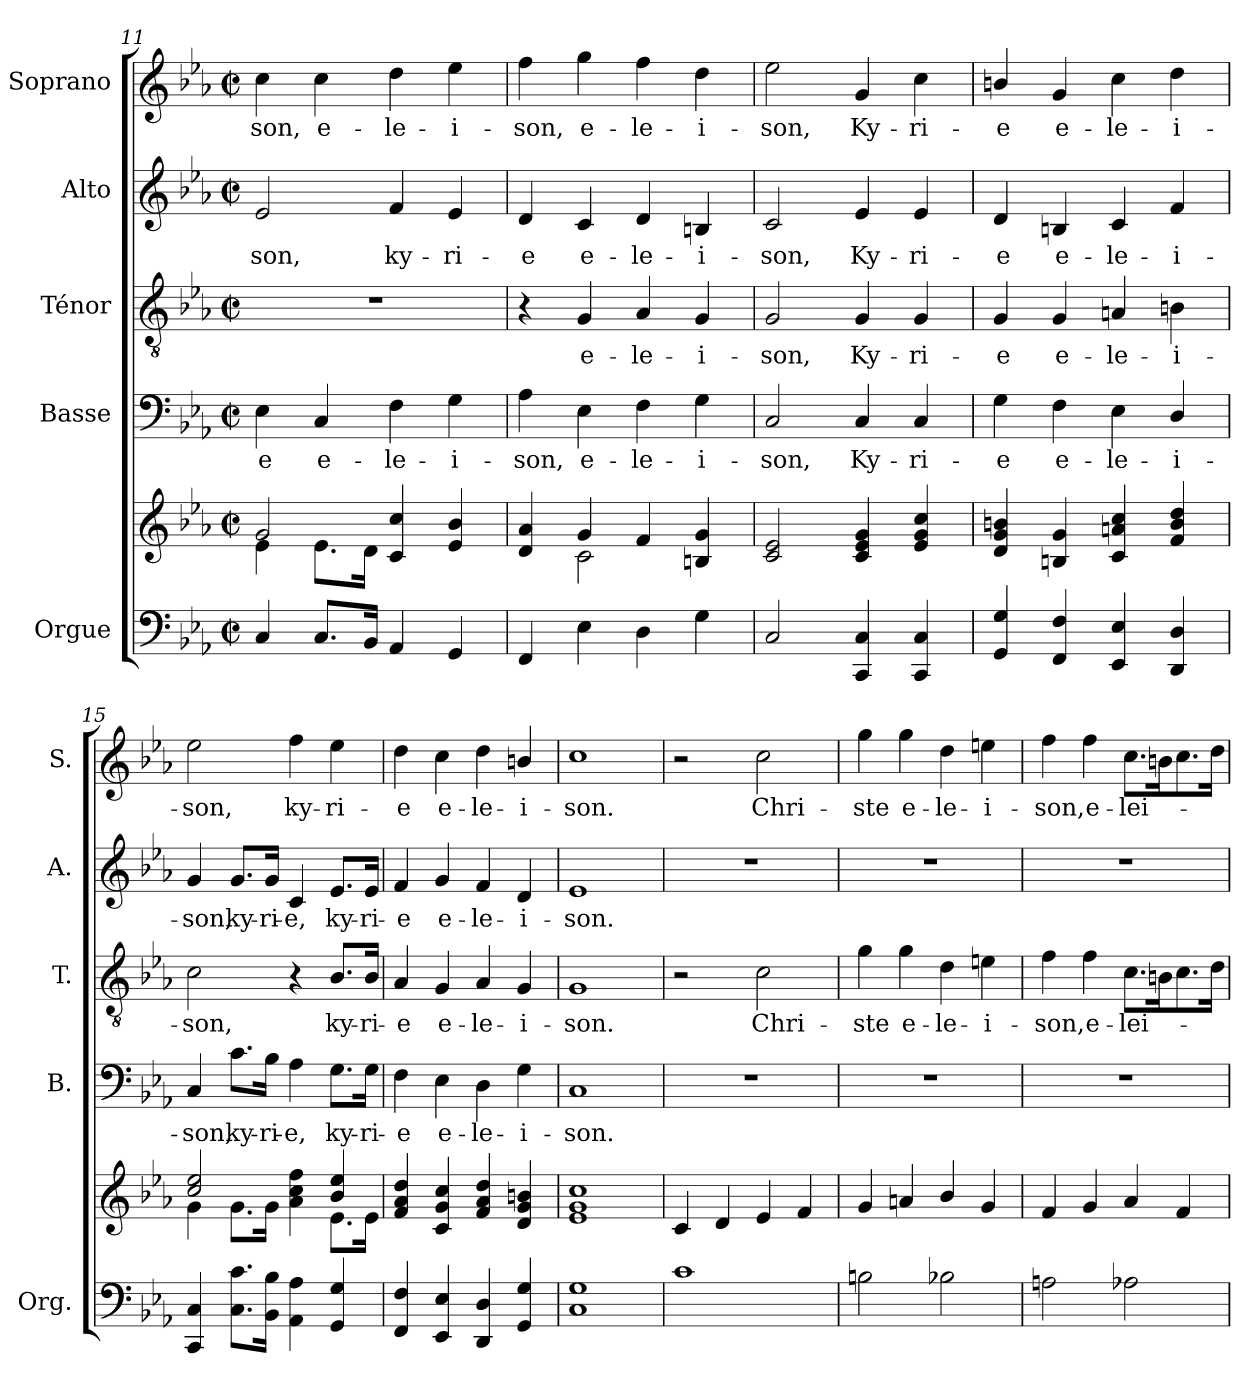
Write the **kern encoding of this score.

**kern	**kern	**kern	**text	**kern	**text	**kern	**text	**kern	**text
*part5	*part5	*part4	*part4	*part3	*part3	*part2	*part2	*part1	*part1
*staff6	*staff5	*staff4	*staff4	*staff3	*staff3	*staff2	*staff2	*staff1	*staff1
*I"Orgue	*	*I"Basse	*	*I"Ténor	*	*I"Alto	*	*I"Soprano	*
*I'Org.	*	*I'B.	*	*I'T.	*	*I'A.	*	*I'S.	*
*clefF4	*clefG2	*clefF4	*	*clefGv2	*	*clefG2	*	*clefG2	*
*k[b-e-a-]	*k[b-e-a-]	*k[b-e-a-]	*	*k[b-e-a-]	*	*k[b-e-a-]	*	*k[b-e-a-]	*
*M2/2	*M2/2	*M2/2	*	*M2/2	*	*M2/2	*	*M2/2	*
*met(c|)	*met(c|)	*met(c|)	*	*met(c|)	*	*met(c|)	*	*met(c|)	*
=11	=11	=11	=11	=11	=11	=11	=11	=11	=11
*	*^	*	*	*	*	*	*	*	*
!	!	!	!	!LO:LY:b	!	!	!	!LO:LY:b	!	!LO:LY:b
4C/	2g/	4e-\	4E-\	-e	1r	.	2e-/	-son,	4cc\	-son,
!	!	!	!	!LO:LY:b	!	!	!	!	!	!LO:LY:b
8.C/L	.	8.e-\L	4C/	e-	.	.	.	.	4cc\	e-
16BB-/Jk	.	16d\Jk	.	.	.	.	.	.	.	.
!	!	!	!	!LO:LY:b	!	!	!	!LO:LY:b	!	!LO:LY:b
4AA-/	4c/ 4cc/	2ryy	4F\	-le-	.	.	4f/	ky-	4dd\	-le-
!	!	!	!	!LO:LY:b	!	!	!	!LO:LY:b	!	!LO:LY:b
4GG/	4e-/ 4b-/	.	4G\	-i-	.	.	4e-/	-ri-	4ee-\	-i-
!!LO:PB:g=z
=12	=12	=12	=12	=12	=12	=12	=12	=12	=12	=12
!	!	!	!	!LO:LY:b	!	!	!	!LO:LY:b	!	!LO:LY:b
4FF/	4d/ 4a-/	4ryy	4A-\	-son,	4r	.	4d/	-e	4ff\	-son,
!	!	!	!	!LO:LY:b	!	!LO:LY:b	!	!LO:LY:b	!	!LO:LY:b
4E-\	4g/	2c\	4E-\	e-	4G/	e-	4c/	e-	4gg\	e-
!	!	!	!	!LO:LY:b	!	!LO:LY:b	!	!LO:LY:b	!	!LO:LY:b
4D\	4f/	.	4F\	-le-	4A-/	-le-	4d/	-le-	4ff\	-le-
!	!	!	!	!LO:LY:b	!	!LO:LY:b	!	!LO:LY:b	!	!LO:LY:b
4G\	4Bn/ 4g/	4ryy	4G\	-i-	4G/	-i-	4Bn/	-i-	4dd\	-i-
=13	=13	=13	=13	=13	=13	=13	=13	=13	=13	=13
!	!	!	!	!LO:LY:b	!	!LO:LY:b	!	!LO:LY:b	!	!LO:LY:b
2C/	2c/ 2e-/	2ryy	2C/	-son,	2G/	-son,	2c/	-son,	2ee-\	-son,
!	!	!	!	!LO:LY:b	!	!LO:LY:b	!	!LO:LY:b	!	!LO:LY:b
4CC/ 4C/	4c/ 4e-/ 4g/	2ryy	4C/	Ky-	4G/	Ky-	4e-/	Ky-	4g/	Ky-
!	!	!	!	!LO:LY:b	!	!LO:LY:b	!	!LO:LY:b	!	!LO:LY:b
4CC/ 4C/	4e-/ 4g/ 4cc/	.	4C/	-ri-	4G/	-ri-	4e-/	-ri-	4cc\	-ri-
*	*v	*v	*	*	*	*	*	*	*	*
=14	=14	=14	=14	=14	=14	=14	=14	=14	=14
!	!	!	!LO:LY:b	!	!LO:LY:b	!	!LO:LY:b	!	!LO:LY:b
4GG/ 4G/	4d/ 4g/ 4bn/	4G\	-e	4G/	-e	4d/	-e	4bn/	-e
!	!	!	!LO:LY:b	!	!LO:LY:b	!	!LO:LY:b	!	!LO:LY:b
4FF/ 4F/	4Bn/ 4g/	4F\	e-	4G/	e-	4Bn/	e-	4g/	e-
!	!	!	!LO:LY:b	!	!LO:LY:b	!	!LO:LY:b	!	!LO:LY:b
4EE-/ 4E-/	4c/ 4an/ 4cc/	4E-\	-le-	4An/	-le-	4c/	-le-	4cc\	-le-
!	!	!	!LO:LY:b	!	!LO:LY:b	!	!LO:LY:b	!	!LO:LY:b
4DD/ 4D/	4f/ 4b/ 4dd/	4D/	-i-	4Bn\	-i-	4f/	-i-	4dd\	-i-
=15	=15	=15	=15	=15	=15	=15	=15	=15	=15
*	*^	*	*	*	*	*	*	*	*
!	!	!	!	!LO:LY:b	!	!LO:LY:b	!	!LO:LY:b	!	!LO:LY:b
4CC/ 4C/	2cc/ 2ee-/	4g\	4C/	-son,	2c\	-son,	4g/	-son,	2ee-\	-son,
!	!	!	!	!LO:LY:b	!	!	!	!LO:LY:b	!	!
8.C\ 8.c\L	.	8.g\L	8.c\L	ky-	.	.	8.g/L	ky-	.	.
!	!	!	!	!LO:LY:b	!	!	!	!LO:LY:b	!	!
16BB-\ 16B-\Jk	.	16g\Jk	16B-\Jk	-ri-	.	.	16g/Jk	-ri-	.	.
!	!	!	!	!LO:LY:b	!	!	!	!LO:LY:b	!	!LO:LY:b
4AA-\ 4A-\	4a-\ 4cc\ 4ff\	4ryy	4A-\	-e,	4r	.	4c/	-e,	4ff\	ky-
!	!	!	!	!LO:LY:b	!	!LO:LY:b	!	!LO:LY:b	!	!LO:LY:b
4GG/ 4G/	4b-/ 4ee-/	8.e-\L	8.G\L	ky-	8.B-/L	ky-	8.e-/L	ky-	4ee-\	-ri-
!	!	!	!	!LO:LY:b	!	!LO:LY:b	!	!LO:LY:b	!	!
.	.	16e-\Jk	16G\Jk	-ri-	16B-/Jk	-ri-	16e-/Jk	-ri-	.	.
=16	=16	=16	=16	=16	=16	=16	=16	=16	=16	=16
!	!	!	!	!LO:LY:b	!	!LO:LY:b	!	!LO:LY:b	!	!LO:LY:b
*	*v	*v	*	*	*	*	*	*	*	*
4FF/ 4F/	4f/ 4a-/ 4dd/	4F\	-e	4A-/	-e	4f/	-e	4dd\	-e
!	!	!	!LO:LY:b	!	!LO:LY:b	!	!LO:LY:b	!	!LO:LY:b
4EE-/ 4E-/	4c/ 4g/ 4cc/	4E-\	e-	4G/	e-	4g/	e-	4cc\	e-
!	!	!	!LO:LY:b	!	!LO:LY:b	!	!LO:LY:b	!	!LO:LY:b
4DD/ 4D/	4f/ 4a-/ 4dd/	4D\	-le-	4A-/	-le-	4f/	-le-	4dd\	-le-
!	!	!	!LO:LY:b	!	!LO:LY:b	!	!LO:LY:b	!	!LO:LY:b
4GG/ 4G/	4d/ 4g/ 4bn/	4G\	-i-	4G/	-i-	4d/	-i-	4bn/	-i-
=17	=17	=17	=17	=17	=17	=17	=17	=17	=17
*	*^	*	*	*	*	*	*	*	*
!	!	!	!	!LO:LY:b	!	!LO:LY:b	!	!LO:LY:b	!	!LO:LY:b
1C 1G	1cc	1e- 1g	1C	-son.	1G	-son.	1e-	-son.	1cc	-son.
*	*v	*v	*	*	*	*	*	*	*	*
=18	=18	=18	=18	=18	=18	=18	=18	=18	=18
1c	4c/	1r	.	2r	.	1r	.	2r	.
.	4d/	.	.	.	.	.	.	.	.
!	!	!	!	!	!LO:LY:b	!	!	!	!LO:LY:b
.	4e-/	.	.	2c\	Chri-	.	.	2cc\	Chri-
.	4f/	.	.	.	.	.	.	.	.
!!LO:LB:g=z
=19	=19	=19	=19	=19	=19	=19	=19	=19	=19
!	!	!	!	!	!LO:LY:b	!	!	!	!LO:LY:b
2Bn\	4g/	1r	.	4g\	-ste	1r	.	4gg\	-ste
!	!	!	!	!	!LO:LY:b	!	!	!	!LO:LY:b
.	4an/	.	.	4g\	e-	.	.	4gg\	e-
!	!	!	!	!	!LO:LY:b	!	!	!	!LO:LY:b
2B-X\	4b-/	.	.	4d\	-le-	.	.	4dd\	-le-
!	!	!	!	!	!LO:LY:b	!	!	!	!LO:LY:b
.	4g/	.	.	4en\	-i-	.	.	4een\	-i-
=20	=20	=20	=20	=20	=20	=20	=20	=20	=20
!	!	!	!	!	!LO:LY:b	!	!	!	!LO:LY:b
2An\	4f/	1r	.	4f\	-son,	1r	.	4ff\	-son,
!	!	!	!	!	!LO:LY:b	!	!	!	!LO:LY:b
.	4g/	.	.	4f\	e-	.	.	4ff\	e-
!	!	!	!	!	!LO:LY:b	!	!	!	!LO:LY:b
2A-X\	4a-/	.	.	8.c\L	-lei--	.	.	8.cc\L	-lei-
.	.	.	.	16Bn\K	.	.	.	16bn\K	.
.	4f/	.	.	8.c\	.	.	.	8.cc\	.
.	.	.	.	16d\Jk	.	.	.	16dd\Jk	.
=	=	=	=	=	=	=	=	=	=
*-	*-	*-	*-	*-	*-	*-	*-	*-	*-
